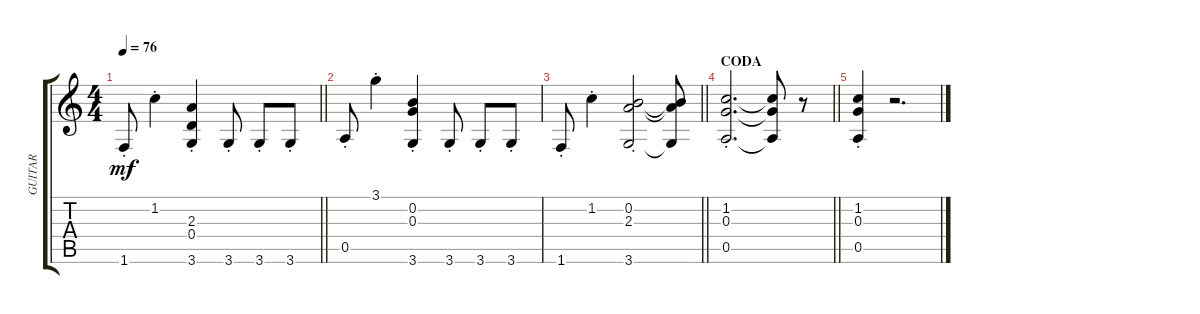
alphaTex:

\track ("GUITAR" "GUITAR") {instrument distortionguitar}
\staff {score tabs}
\tuning (E4 B3 G3 D3 A2 E2) {hide}
\ts (4 4)
\tempo 76
\clef g2
\barLineRight lightlight
\ks c
1.6{st}.8{dy mf} 1.2{st}.4 (2.3{st} 0.4{st} 3.6{st}).4 3.6{st}.8 3.6{st}.8 3.6{st}.8 |
0.5{st}.8 3.1{st}.4 (0.2{st} 0.3{st} 3.6{st}).4 3.6{st}.8 3.6{st}.8 3.6{st}.8 |
\barLineRight lightlight
1.6{st}.8 1.2{st}.4 (0.2{st} 2.3{st} 3.6{st}).2 (0.2{t} 2.3{t} 3.6{t}).8 |
\section ("" "CODA")
\barLineRight lightlight
(1.2{st} 0.3{st} 0.5{st}).2{d} (1.2{t} 0.3{t} 0.5{t}).8 r.8 |
(1.2{st} 0.3{st} 0.5{st}).4 r.2{d}
